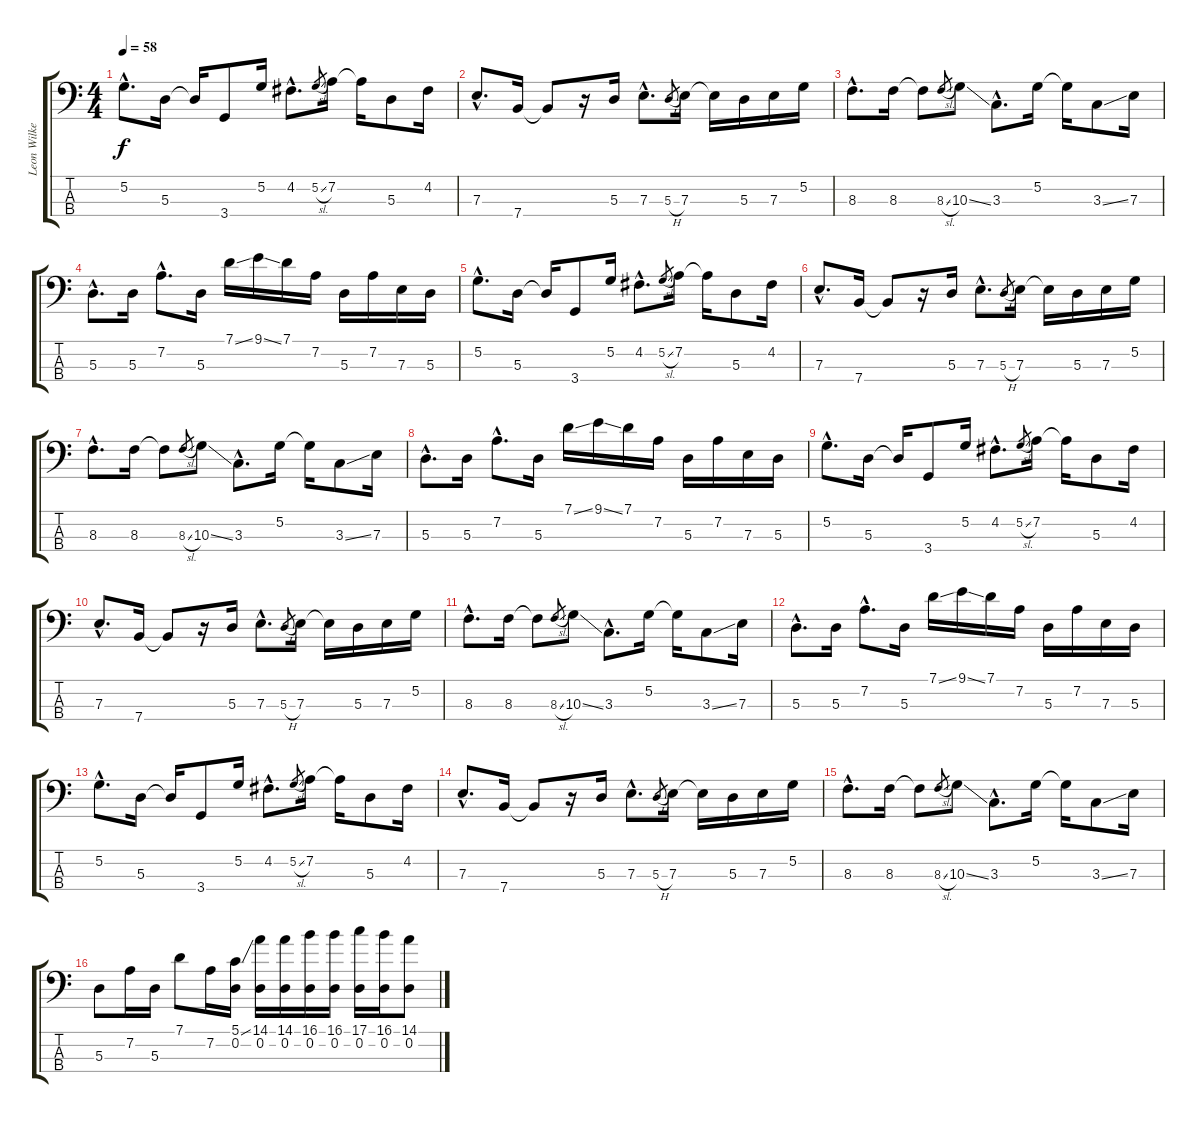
\track ("Leon Wilkeson (Bass Guitar)" "Leon Wilke") {instrument electricbassfinger}
\staff {score tabs}
\tuning (G2 D2 A1 E1) {hide}
\ts (4 4)
\tempo 58
\clef f4
\ks c
5.2{hac}.8{d dy f} 5.3.16 5.3{t}.16 3.4.8 5.2.16 4.2{hac}.8{d} 5.2{sl}.8{gr} 7.2.16 7.2{t}.16 5.3.8 4.2.16 |
7.3{hac}.8{d} 7.4.16 7.4{t}.8 r.16 5.3.16 7.3{hac}.8{d} 5.3{h}.8{gr} 7.3.16 7.3{t}.16 5.3.16 7.3.16 5.2.16 |
8.3{hac}.8{d} 8.3.16 8.3{t}.8 8.3{sl}.8{gr} 10.3{ss}.8 3.3{hac}.8{d} 5.2.16 5.2{t}.16 3.3{ss}.8 7.3.16 |
5.3{hac}.8{d} 5.3.16 7.2{hac}.8{d} 5.3.16 7.1{ss}.16 9.1{ss}.16 7.1.16 7.2.16 5.3.16 7.2.16 7.3.16 5.3.16 |
5.2{hac}.8{d} 5.3.16 5.3{t}.16 3.4.8 5.2.16 4.2{hac}.8{d} 5.2{sl}.8{gr} 7.2.16 7.2{t}.16 5.3.8 4.2.16 |
7.3{hac}.8{d} 7.4.16 7.4{t}.8 r.16 5.3.16 7.3{hac}.8{d} 5.3{h}.8{gr} 7.3.16 7.3{t}.16 5.3.16 7.3.16 5.2.16 |
8.3{hac}.8{d} 8.3.16 8.3{t}.8 8.3{sl}.8{gr} 10.3{ss}.8 3.3{hac}.8{d} 5.2.16 5.2{t}.16 3.3{ss}.8 7.3.16 |
5.3{hac}.8{d} 5.3.16 7.2{hac}.8{d} 5.3.16 7.1{ss}.16 9.1{ss}.16 7.1.16 7.2.16 5.3.16 7.2.16 7.3.16 5.3.16 |
5.2{hac}.8{d} 5.3.16 5.3{t}.16 3.4.8 5.2.16 4.2{hac}.8{d} 5.2{sl}.8{gr} 7.2.16 7.2{t}.16 5.3.8 4.2.16 |
7.3{hac}.8{d} 7.4.16 7.4{t}.8 r.16 5.3.16 7.3{hac}.8{d} 5.3{h}.8{gr} 7.3.16 7.3{t}.16 5.3.16 7.3.16 5.2.16 |
8.3{hac}.8{d} 8.3.16 8.3{t}.8 8.3{sl}.8{gr} 10.3{ss}.8 3.3{hac}.8{d} 5.2.16 5.2{t}.16 3.3{ss}.8 7.3.16 |
5.3{hac}.8{d} 5.3.16 7.2{hac}.8{d} 5.3.16 7.1{ss}.16 9.1{ss}.16 7.1.16 7.2.16 5.3.16 7.2.16 7.3.16 5.3.16 |
5.2{hac}.8{d} 5.3.16 5.3{t}.16 3.4.8 5.2.16 4.2{hac}.8{d} 5.2{sl}.8{gr} 7.2.16 7.2{t}.16 5.3.8 4.2.16 |
7.3{hac}.8{d} 7.4.16 7.4{t}.8 r.16 5.3.16 7.3{hac}.8{d} 5.3{h}.8{gr} 7.3.16 7.3{t}.16 5.3.16 7.3.16 5.2.16 |
8.3{hac}.8{d} 8.3.16 8.3{t}.8 8.3{sl}.8{gr} 10.3{ss}.8 3.3{hac}.8{d} 5.2.16 5.2{t}.16 3.3{ss}.8 7.3.16 |
5.3.8 7.2.16 5.3.16 7.1.8 7.2.16 (5.1{ss} 0.2).16 (14.1 0.2).16 (14.1 0.2).16 (16.1 0.2).16 (16.1 0.2).16 (17.1 0.2).16 (16.1 0.2).16 (14.1 0.2).8
